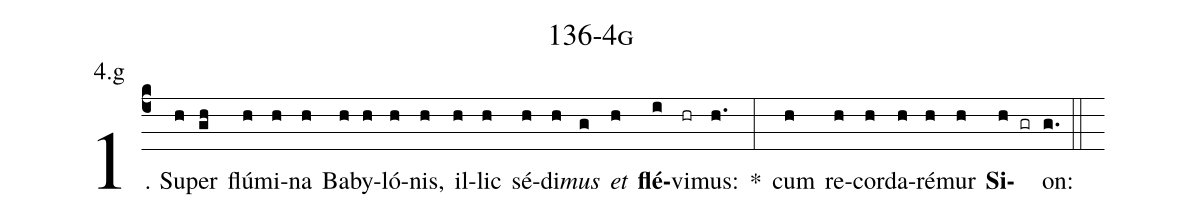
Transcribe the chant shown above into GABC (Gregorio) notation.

name: 136-4g;
annotation: 4.g;
%%
(c4)1. Su(h)per(gh) flú(h)mi(h)na(h) Ba(h)by(h)ló(h)nis,(h) il(h)lic(h) sé(h)di(h)<i>mus</i>(g) <i>et</i>(h) <b>flé</b>(i)vi(hr)mus:(h.) *(:) cum(h) re(h)cor(h)da(h)ré(h)mur(h) <b>Si</b>(h gr)on:(g.) (::)
